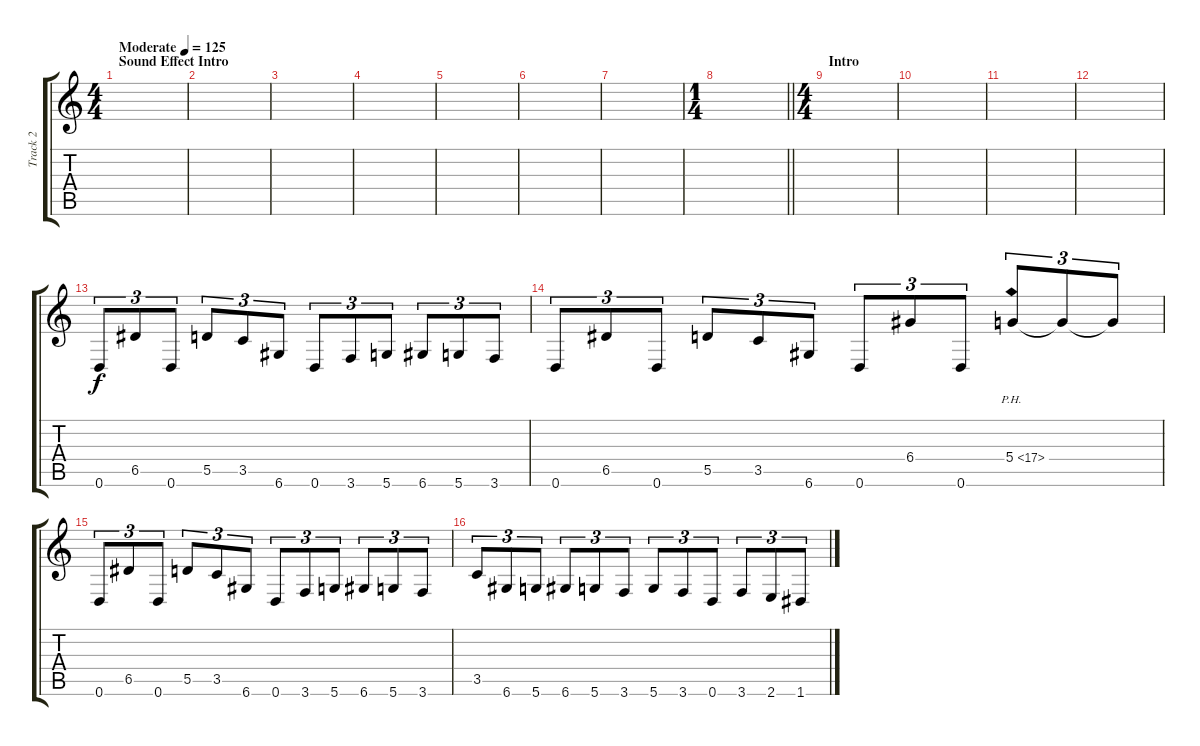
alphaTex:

\track ("Track 2" "Track 2") {instrument distortionguitar}
\staff {score tabs}
\tuning (E4 B3 G3 D3 A2 D2) {hide}
\ts (4 4)
\section ("" "Sound Effect Intro")
\tempo (125 "Moderate")
\clef g2
\ks c
|
|
|
|
|
|
|
\ts (1 4)
\barLineRight lightlight
|
\ts (4 4)
\section ("" "Intro")
|
|
|
|
0.6.8{tu (3 2)} 6.5.8{tu (3 2)} 0.6.8{tu (3 2)} 5.5.8{tu (3 2)} 3.5.8{tu (3 2)} 6.6.8{tu (3 2)} 0.6.8{tu (3 2)} 3.6.8{tu (3 2)} 5.6.8{tu (3 2)} 6.6.8{tu (3 2)} 5.6.8{tu (3 2)} 3.6.8{tu (3 2)} |
0.6.8{tu (3 2)} 6.5.8{tu (3 2)} 0.6.8{tu (3 2)} 5.5.8{tu (3 2)} 3.5.8{tu (3 2)} 6.6.8{tu (3 2)} 0.6.8{tu (3 2)} 6.4.8{tu (3 2)} 0.6.8{tu (3 2)} 5.4{ph 12}.8{tu (3 2)} 5.4{t}.8{tu (3 2)} 5.4{t}.8{tu (3 2)} |
0.6.8{tu (3 2)} 6.5.8{tu (3 2)} 0.6.8{tu (3 2)} 5.5.8{tu (3 2)} 3.5.8{tu (3 2)} 6.6.8{tu (3 2)} 0.6.8{tu (3 2)} 3.6.8{tu (3 2)} 5.6.8{tu (3 2)} 6.6.8{tu (3 2)} 5.6.8{tu (3 2)} 3.6.8{tu (3 2)} |
3.5.8{tu (3 2)} 6.6.8{tu (3 2)} 5.6.8{tu (3 2)} 6.6.8{tu (3 2)} 5.6.8{tu (3 2)} 3.6.8{tu (3 2)} 5.6.8{tu (3 2)} 3.6.8{tu (3 2)} 0.6.8{tu (3 2)} 3.6.8{tu (3 2)} 2.6.8{tu (3 2)} 1.6.8{tu (3 2)}
